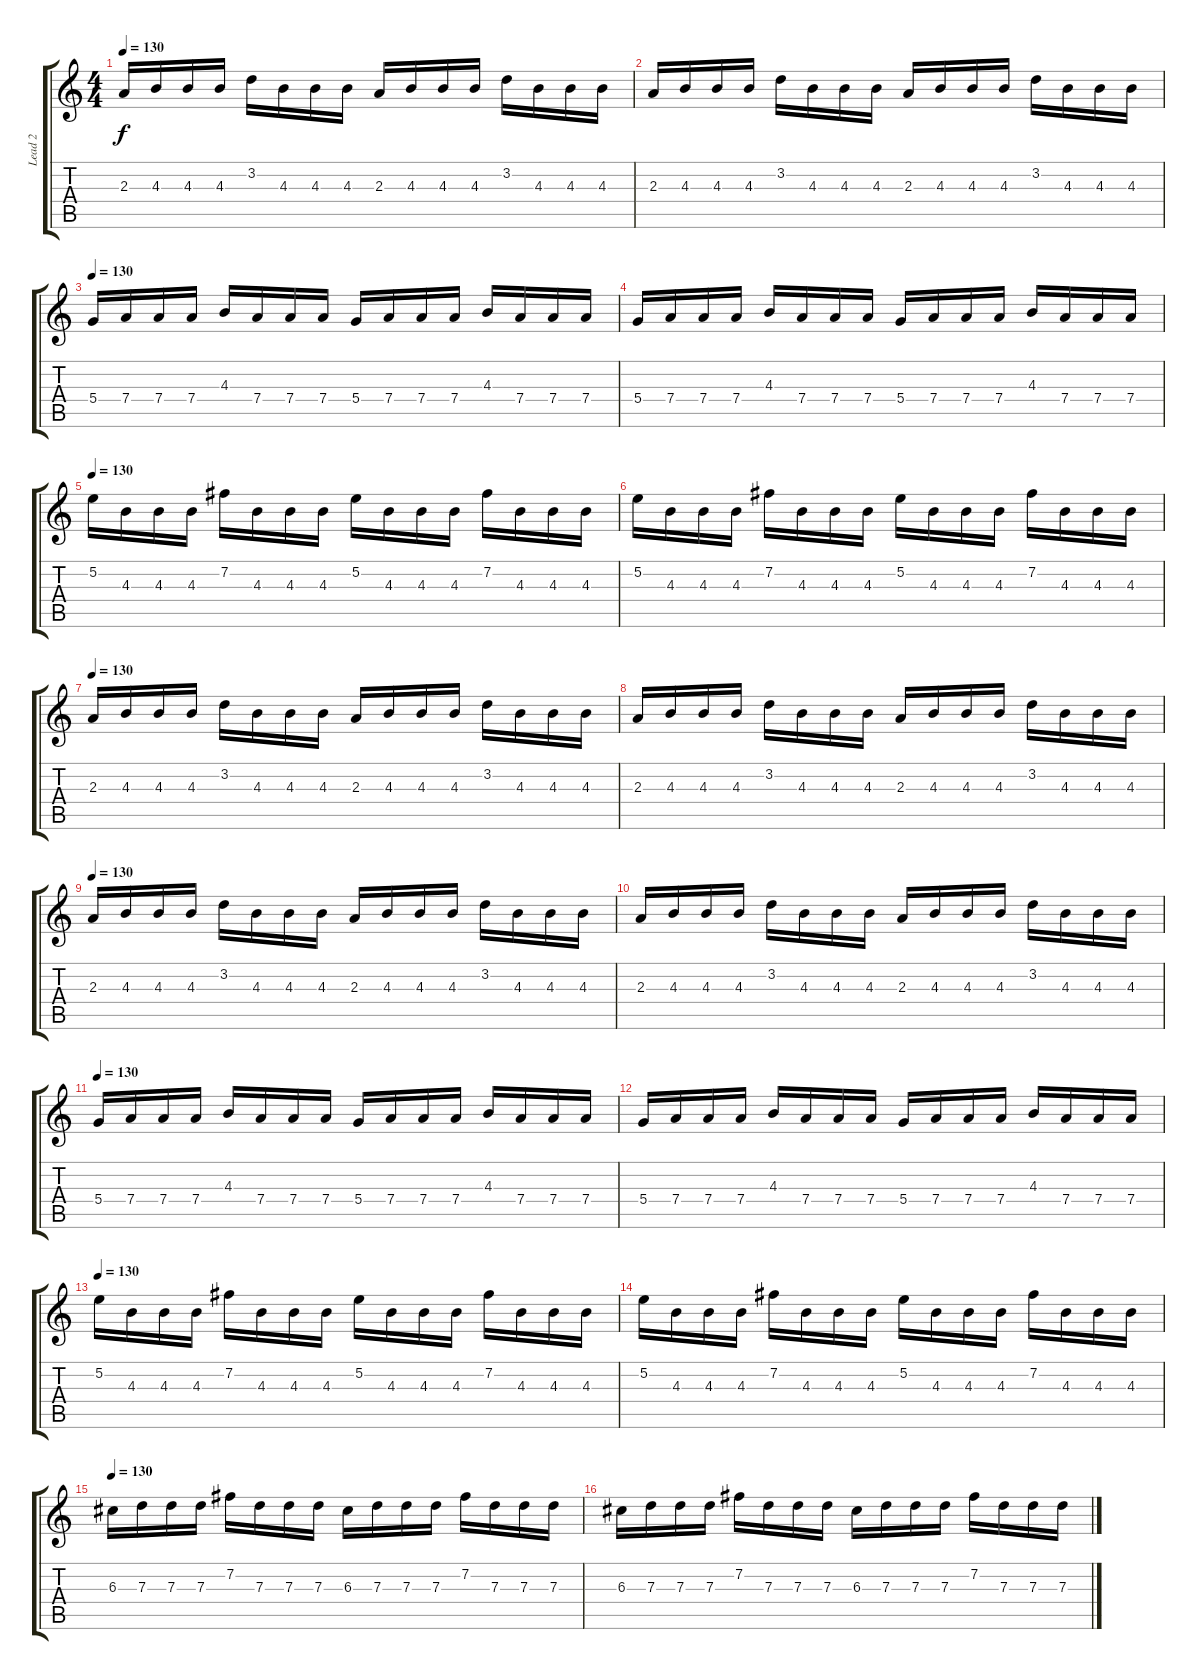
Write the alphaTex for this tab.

\track ("Lead 2" "Lead 2") {instrument distortionguitar}
\staff {score tabs}
\tuning (E4 B3 G3 D3 A2 E2) {hide}
\ts (4 4)
\tempo 130
\clef g2
\ks c
2.3.16{dy f} 4.3.16 4.3.16 4.3.16 3.2.16 4.3.16 4.3.16 4.3.16 2.3.16 4.3.16 4.3.16 4.3.16 3.2.16 4.3.16 4.3.16 4.3.16 |
2.3.16 4.3.16 4.3.16 4.3.16 3.2.16 4.3.16 4.3.16 4.3.16 2.3.16 4.3.16 4.3.16 4.3.16 3.2.16 4.3.16 4.3.16 4.3.16 |
\tempo 130
5.4.16 7.4.16 7.4.16 7.4.16 4.3.16 7.4.16 7.4.16 7.4.16 5.4.16 7.4.16 7.4.16 7.4.16 4.3.16 7.4.16 7.4.16 7.4.16 |
5.4.16 7.4.16 7.4.16 7.4.16 4.3.16 7.4.16 7.4.16 7.4.16 5.4.16 7.4.16 7.4.16 7.4.16 4.3.16 7.4.16 7.4.16 7.4.16 |
\tempo 130
5.2.16 4.3.16 4.3.16 4.3.16 7.2.16 4.3.16 4.3.16 4.3.16 5.2.16 4.3.16 4.3.16 4.3.16 7.2.16 4.3.16 4.3.16 4.3.16 |
5.2.16 4.3.16 4.3.16 4.3.16 7.2.16 4.3.16 4.3.16 4.3.16 5.2.16 4.3.16 4.3.16 4.3.16 7.2.16 4.3.16 4.3.16 4.3.16 |
\section ("" "")
\tempo 130
2.3.16 4.3.16 4.3.16 4.3.16 3.2.16 4.3.16 4.3.16 4.3.16 2.3.16 4.3.16 4.3.16 4.3.16 3.2.16 4.3.16 4.3.16 4.3.16 |
2.3.16 4.3.16 4.3.16 4.3.16 3.2.16 4.3.16 4.3.16 4.3.16 2.3.16 4.3.16 4.3.16 4.3.16 3.2.16 4.3.16 4.3.16 4.3.16 |
\tempo 130
2.3.16 4.3.16 4.3.16 4.3.16 3.2.16 4.3.16 4.3.16 4.3.16 2.3.16 4.3.16 4.3.16 4.3.16 3.2.16 4.3.16 4.3.16 4.3.16 |
2.3.16 4.3.16 4.3.16 4.3.16 3.2.16 4.3.16 4.3.16 4.3.16 2.3.16 4.3.16 4.3.16 4.3.16 3.2.16 4.3.16 4.3.16 4.3.16 |
\tempo 130
5.4.16 7.4.16 7.4.16 7.4.16 4.3.16 7.4.16 7.4.16 7.4.16 5.4.16 7.4.16 7.4.16 7.4.16 4.3.16 7.4.16 7.4.16 7.4.16 |
5.4.16 7.4.16 7.4.16 7.4.16 4.3.16 7.4.16 7.4.16 7.4.16 5.4.16 7.4.16 7.4.16 7.4.16 4.3.16 7.4.16 7.4.16 7.4.16 |
\tempo 130
5.2.16 4.3.16 4.3.16 4.3.16 7.2.16 4.3.16 4.3.16 4.3.16 5.2.16 4.3.16 4.3.16 4.3.16 7.2.16 4.3.16 4.3.16 4.3.16 |
5.2.16 4.3.16 4.3.16 4.3.16 7.2.16 4.3.16 4.3.16 4.3.16 5.2.16 4.3.16 4.3.16 4.3.16 7.2.16 4.3.16 4.3.16 4.3.16 |
\section ("" "")
\tempo 130
6.3.16 7.3.16 7.3.16 7.3.16 7.2.16 7.3.16 7.3.16 7.3.16 6.3.16 7.3.16 7.3.16 7.3.16 7.2.16 7.3.16 7.3.16 7.3.16 |
6.3.16 7.3.16 7.3.16 7.3.16 7.2.16 7.3.16 7.3.16 7.3.16 6.3.16 7.3.16 7.3.16 7.3.16 7.2.16 7.3.16 7.3.16 7.3.16
